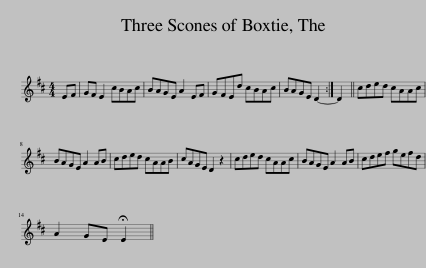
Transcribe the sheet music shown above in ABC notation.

X:1
L:1/8
M:4/4
I:linebreak $
K:D
V:1 treble
V:1
 EF | GF E2 cBAc | BAGE A2 EF | GFEd cBAc | BAGE D2- :| %5
 D2 || cded cAAc |$ BAGE A2 AB | cded cAAB | cAGE D2 z2 | %10
 cded cAAc | BAGE A2 AB | cdef gefd |$ A2 GE !fermata!E2 || %14
